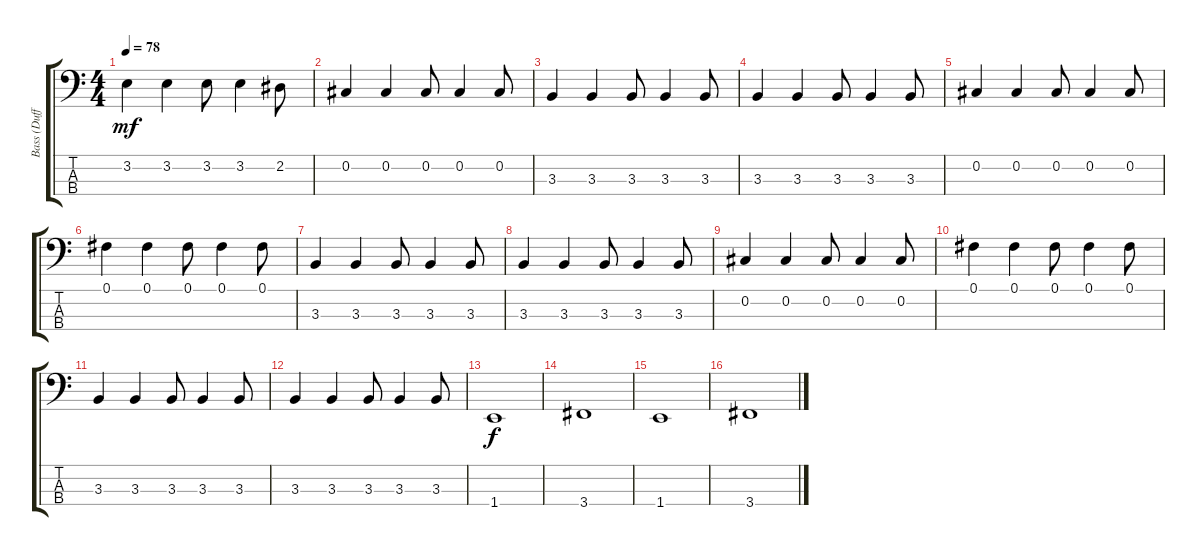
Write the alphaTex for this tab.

\track ("Bass (Duff)" "Bass (Duff") {instrument electricbasspick}
\staff {score tabs}
\tuning (Gb2 Db2 Ab1 Eb1) {hide}
\ts (4 4)
\tempo 78
\clef f4
\ks c
3.2.4{dy mf} 3.2.4 3.2.8 3.2.4 2.2.8 |
0.2.4 0.2.4 0.2.8 0.2.4 0.2.8 |
3.3.4 3.3.4 3.3.8 3.3.4 3.3.8 |
3.3.4 3.3.4 3.3.8 3.3.4 3.3.8 |
0.2.4 0.2.4 0.2.8 0.2.4 0.2.8 |
0.1.4 0.1.4 0.1.8 0.1.4 0.1.8 |
3.3.4 3.3.4 3.3.8 3.3.4 3.3.8 |
3.3.4 3.3.4 3.3.8 3.3.4 3.3.8 |
0.2.4 0.2.4 0.2.8 0.2.4 0.2.8 |
0.1.4 0.1.4 0.1.8 0.1.4 0.1.8 |
3.3.4 3.3.4 3.3.8 3.3.4 3.3.8 |
3.3.4 3.3.4 3.3.8 3.3.4 3.3.8 |
1.4.1{dy f} |
3.4.1 |
1.4.1 |
3.4.1
